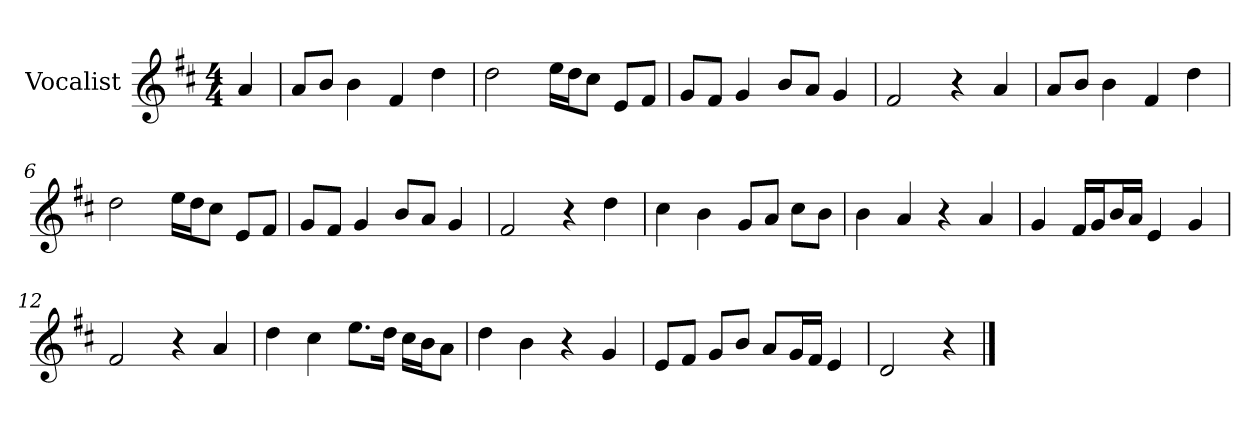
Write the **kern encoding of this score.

**kern
*part1
*staff1
*I"Vocalist
*k[f#c#]
*D:
*M4/4
=
4a
=1
8aL
8bJ
4b
4f#
4dd
=2
2dd
16eeLL
16ddJ
8cc#J
8eL
8f#J
=3
8gL
8f#J
4g
8bL
8aJ
4g
=4
2f#
4r
4a
=5
8aL
8bJ
4b
4f#
4dd
=6
2dd
16eeLL
16ddJ
8cc#J
8eL
8f#J
=7
8gL
8f#J
4g
8bL
8aJ
4g
=8
2f#
4r
4dd
=9
4cc#
4b
8gL
8aJ
8cc#L
8bJ
=10
4b
4a
4r
4a
=11
4g
16f#LL
16gJ
16bL
16aJJ
4e
4g
=12
2f#
4r
4a
=13
4dd
4cc#
8.eeL
16ddJk
16cc#LL
16bJ
8aJ
=14
4dd
4b
4r
4g
=15
8eL
8f#J
8gL
8bJ
8aL
16gL
16f#JJ
4e
=16
2d
4r
==
*-
